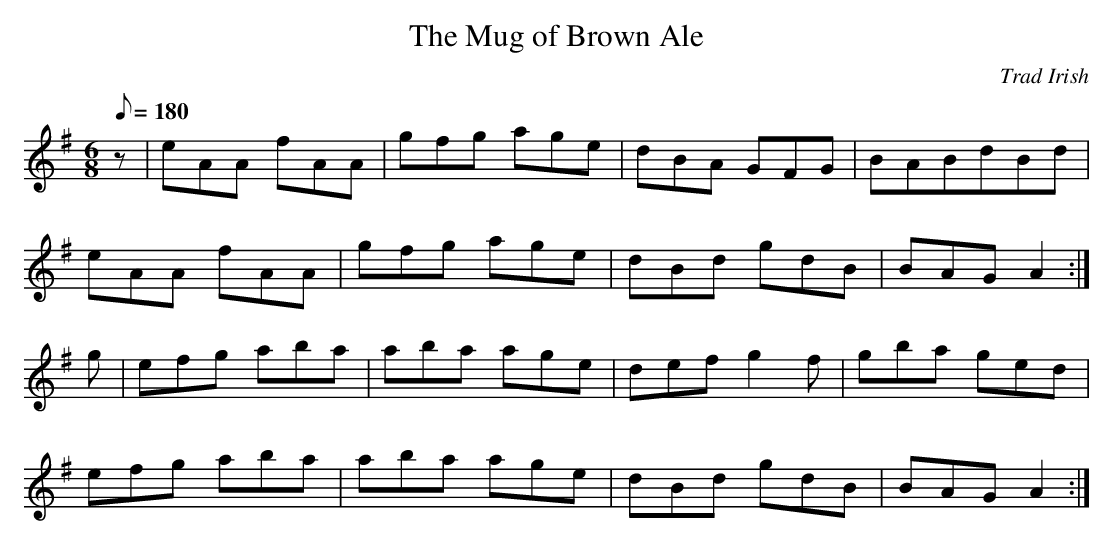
X:1
T:The Mug of Brown Ale
M:6/8
L:1/8
Q:180
C:Trad Irish
K:A Dor
z|eAA fAA|gfg age|dBA GFG|BABdBd|!
eAA fAA|gfg age|dBd gdB|BAG A2:|!
g|efg aba|aba age|def g2 f|gba ged|!
efg aba|aba age|dBd gdB|BAG A2:|!
